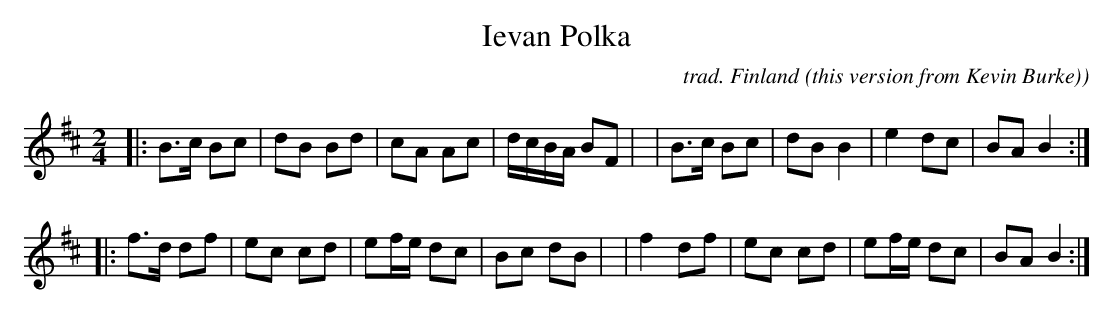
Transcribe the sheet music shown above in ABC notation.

X:1
T: Ievan Polka
C: trad. Finland
O: this version from Kevin Burke)
M: 2/4
L: 1/16
K: Bm
|: B3c B2c2 | d2B2 B2d2 | c2A2 A2c2 | dcBA B2F2 |\
|  B3c B2c2 | d2B2 B4   | e4   d2c2 | B2A2 B4  :|
|: f3d d2f2 | e2c2 c2d2 | e2fe d2c2 | B2c2 d2B2 |\
|  f4  d2f2 | e2c2 c2d2 | e2fe d2c2 | B2A2 B4  :|
